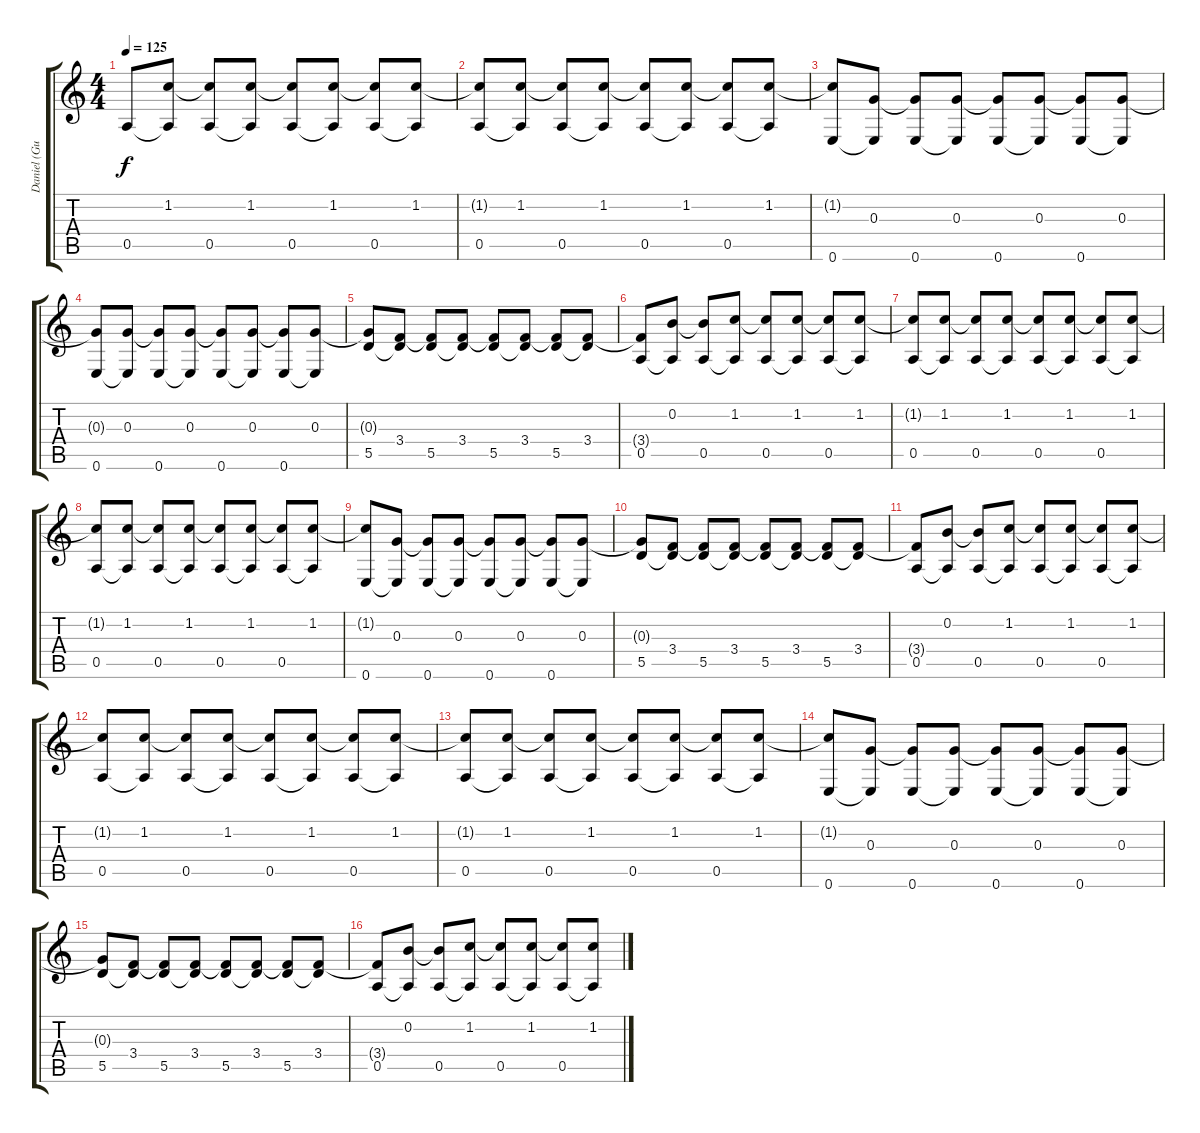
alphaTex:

\track ("Daniel (Guitar 2)" "Daniel (Gu") {instrument electricguitarclean}
\staff {score tabs}
\tuning (E4 B3 G3 D3 A2 E2) {hide}
\ts (4 4)
\tempo 125
\clef g2
\ks c
0.5.8{dy f instrument electricguitarclean} (1.2 0.5{t}).8 (1.2{t} 0.5).8 (1.2 0.5{t}).8 (1.2{t} 0.5).8 (1.2 0.5{t}).8 (1.2{t} 0.5).8 (1.2 0.5{t}).8 |
(1.2{t} 0.5).8 (1.2 0.5{t}).8 (1.2{t} 0.5).8 (1.2 0.5{t}).8 (1.2{t} 0.5).8 (1.2 0.5{t}).8 (1.2{t} 0.5).8 (1.2 0.5{t}).8 |
(1.2{t} 0.6).8 (0.3 0.6{t}).8 (0.3{t} 0.6).8 (0.3 0.6{t}).8 (0.3{t} 0.6).8 (0.3 0.6{t}).8 (0.3{t} 0.6).8 (0.3 0.6{t}).8 |
(0.3{t} 0.6).8 (0.3 0.6{t}).8 (0.3{t} 0.6).8 (0.3 0.6{t}).8 (0.3{t} 0.6).8 (0.3 0.6{t}).8 (0.3{t} 0.6).8 (0.3 0.6{t}).8 |
(0.3{t} 5.5).8 (3.4 5.5{t}).8 (3.4{t} 5.5).8 (3.4 5.5{t}).8 (3.4{t} 5.5).8 (3.4 5.5{t}).8 (3.4{t} 5.5).8 (3.4 5.5{t}).8 |
(3.4{t} 0.5).8 (0.2 0.5{t}).8 (0.2{t} 0.5).8 (1.2 0.5{t}).8 (1.2{t} 0.5).8 (1.2 0.5{t}).8 (1.2{t} 0.5).8 (1.2 0.5{t}).8 |
(1.2{t} 0.5).8 (1.2 0.5{t}).8 (1.2{t} 0.5).8 (1.2 0.5{t}).8 (1.2{t} 0.5).8 (1.2 0.5{t}).8 (1.2{t} 0.5).8 (1.2 0.5{t}).8 |
(1.2{t} 0.5).8 (1.2 0.5{t}).8 (1.2{t} 0.5).8 (1.2 0.5{t}).8 (1.2{t} 0.5).8 (1.2 0.5{t}).8 (1.2{t} 0.5).8 (1.2 0.5{t}).8 |
(1.2{t} 0.6).8 (0.3 0.6{t}).8 (0.3{t} 0.6).8 (0.3 0.6{t}).8 (0.3{t} 0.6).8 (0.3 0.6{t}).8 (0.3{t} 0.6).8 (0.3 0.6{t}).8 |
(0.3{t} 5.5).8 (3.4 5.5{t}).8 (3.4{t} 5.5).8 (3.4 5.5{t}).8 (3.4{t} 5.5).8 (3.4 5.5{t}).8 (3.4{t} 5.5).8 (3.4 5.5{t}).8 |
(3.4{t} 0.5).8 (0.2 0.5{t}).8 (0.2{t} 0.5).8 (1.2 0.5{t}).8 (1.2{t} 0.5).8 (1.2 0.5{t}).8 (1.2{t} 0.5).8 (1.2 0.5{t}).8 |
(1.2{t} 0.5).8 (1.2 0.5{t}).8 (1.2{t} 0.5).8 (1.2 0.5{t}).8 (1.2{t} 0.5).8 (1.2 0.5{t}).8 (1.2{t} 0.5).8 (1.2 0.5{t}).8 |
(1.2{t} 0.5).8 (1.2 0.5{t}).8 (1.2{t} 0.5).8 (1.2 0.5{t}).8 (1.2{t} 0.5).8 (1.2 0.5{t}).8 (1.2{t} 0.5).8 (1.2 0.5{t}).8 |
(1.2{t} 0.6).8 (0.3 0.6{t}).8 (0.3{t} 0.6).8 (0.3 0.6{t}).8 (0.3{t} 0.6).8 (0.3 0.6{t}).8 (0.3{t} 0.6).8 (0.3 0.6{t}).8 |
(0.3{t} 5.5).8 (3.4 5.5{t}).8 (3.4{t} 5.5).8 (3.4 5.5{t}).8 (3.4{t} 5.5).8 (3.4 5.5{t}).8 (3.4{t} 5.5).8 (3.4 5.5{t}).8 |
(3.4{t} 0.5).8 (0.2 0.5{t}).8 (0.2{t} 0.5).8 (1.2 0.5{t}).8 (1.2{t} 0.5).8 (1.2 0.5{t}).8 (1.2{t} 0.5).8 (1.2 0.5{t}).8
